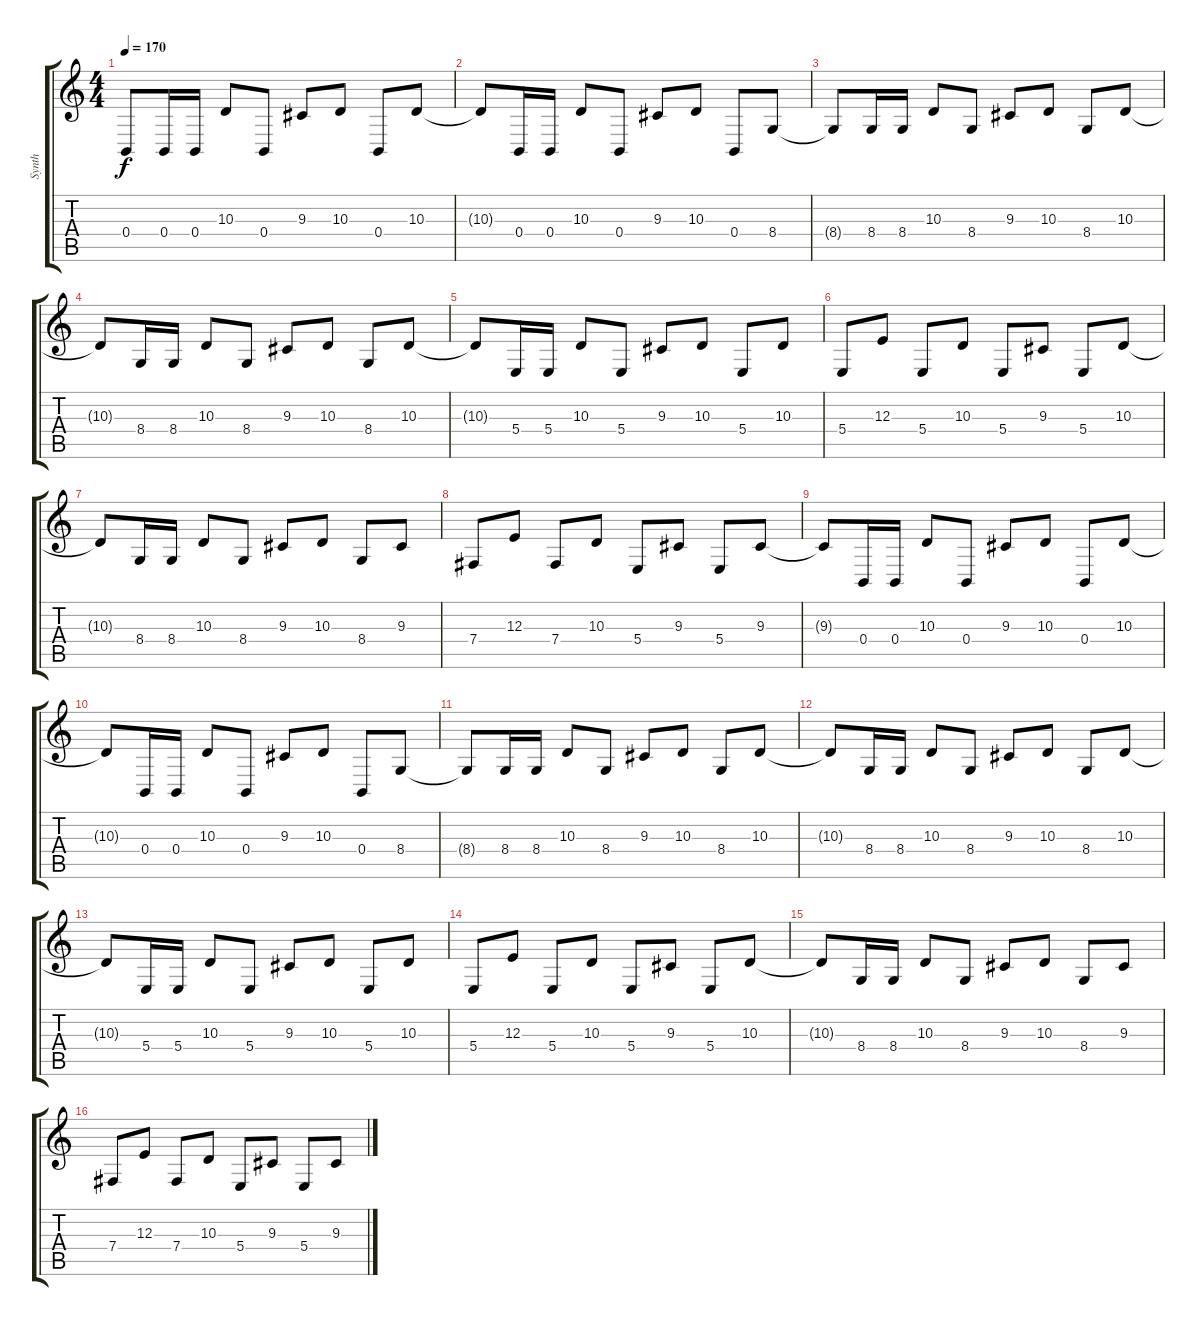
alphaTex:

\track ("Synth" "Synth") {instrument lead2sawtooth}
\staff {score tabs}
\tuning (Db4 Ab3 E3 B2 Gb2 B1) {hide}
\ts (4 4)
\tempo 170
\clef g2
\ks c
0.4.8{dy f} 0.4.16 0.4.16 10.3.8 0.4.8 9.3.8 10.3.8 0.4.8 10.3.8 |
10.3{t}.8 0.4.16 0.4.16 10.3.8 0.4.8 9.3.8 10.3.8 0.4.8 8.4.8 |
8.4{t}.8 8.4.16 8.4.16 10.3.8 8.4.8 9.3.8 10.3.8 8.4.8 10.3.8 |
10.3{t}.8 8.4.16 8.4.16 10.3.8 8.4.8 9.3.8 10.3.8 8.4.8 10.3.8 |
10.3{t}.8 5.4.16 5.4.16 10.3.8 5.4.8 9.3.8 10.3.8 5.4.8 10.3.8 |
5.4.8 12.3.8 5.4.8 10.3.8 5.4.8 9.3.8 5.4.8 10.3.8 |
10.3{t}.8 8.4.16 8.4.16 10.3.8 8.4.8 9.3.8 10.3.8 8.4.8 9.3.8 |
7.4.8 12.3.8 7.4.8 10.3.8 5.4.8 9.3.8 5.4.8 9.3.8 |
9.3{t}.8 0.4.16 0.4.16 10.3.8 0.4.8 9.3.8 10.3.8 0.4.8 10.3.8 |
10.3{t}.8 0.4.16 0.4.16 10.3.8 0.4.8 9.3.8 10.3.8 0.4.8 8.4.8 |
8.4{t}.8 8.4.16 8.4.16 10.3.8 8.4.8 9.3.8 10.3.8 8.4.8 10.3.8 |
10.3{t}.8 8.4.16 8.4.16 10.3.8 8.4.8 9.3.8 10.3.8 8.4.8 10.3.8 |
10.3{t}.8 5.4.16 5.4.16 10.3.8 5.4.8 9.3.8 10.3.8 5.4.8 10.3.8 |
5.4.8 12.3.8 5.4.8 10.3.8 5.4.8 9.3.8 5.4.8 10.3.8 |
10.3{t}.8 8.4.16 8.4.16 10.3.8 8.4.8 9.3.8 10.3.8 8.4.8 9.3.8 |
7.4.8 12.3.8 7.4.8 10.3.8 5.4.8 9.3.8 5.4.8 9.3.8
